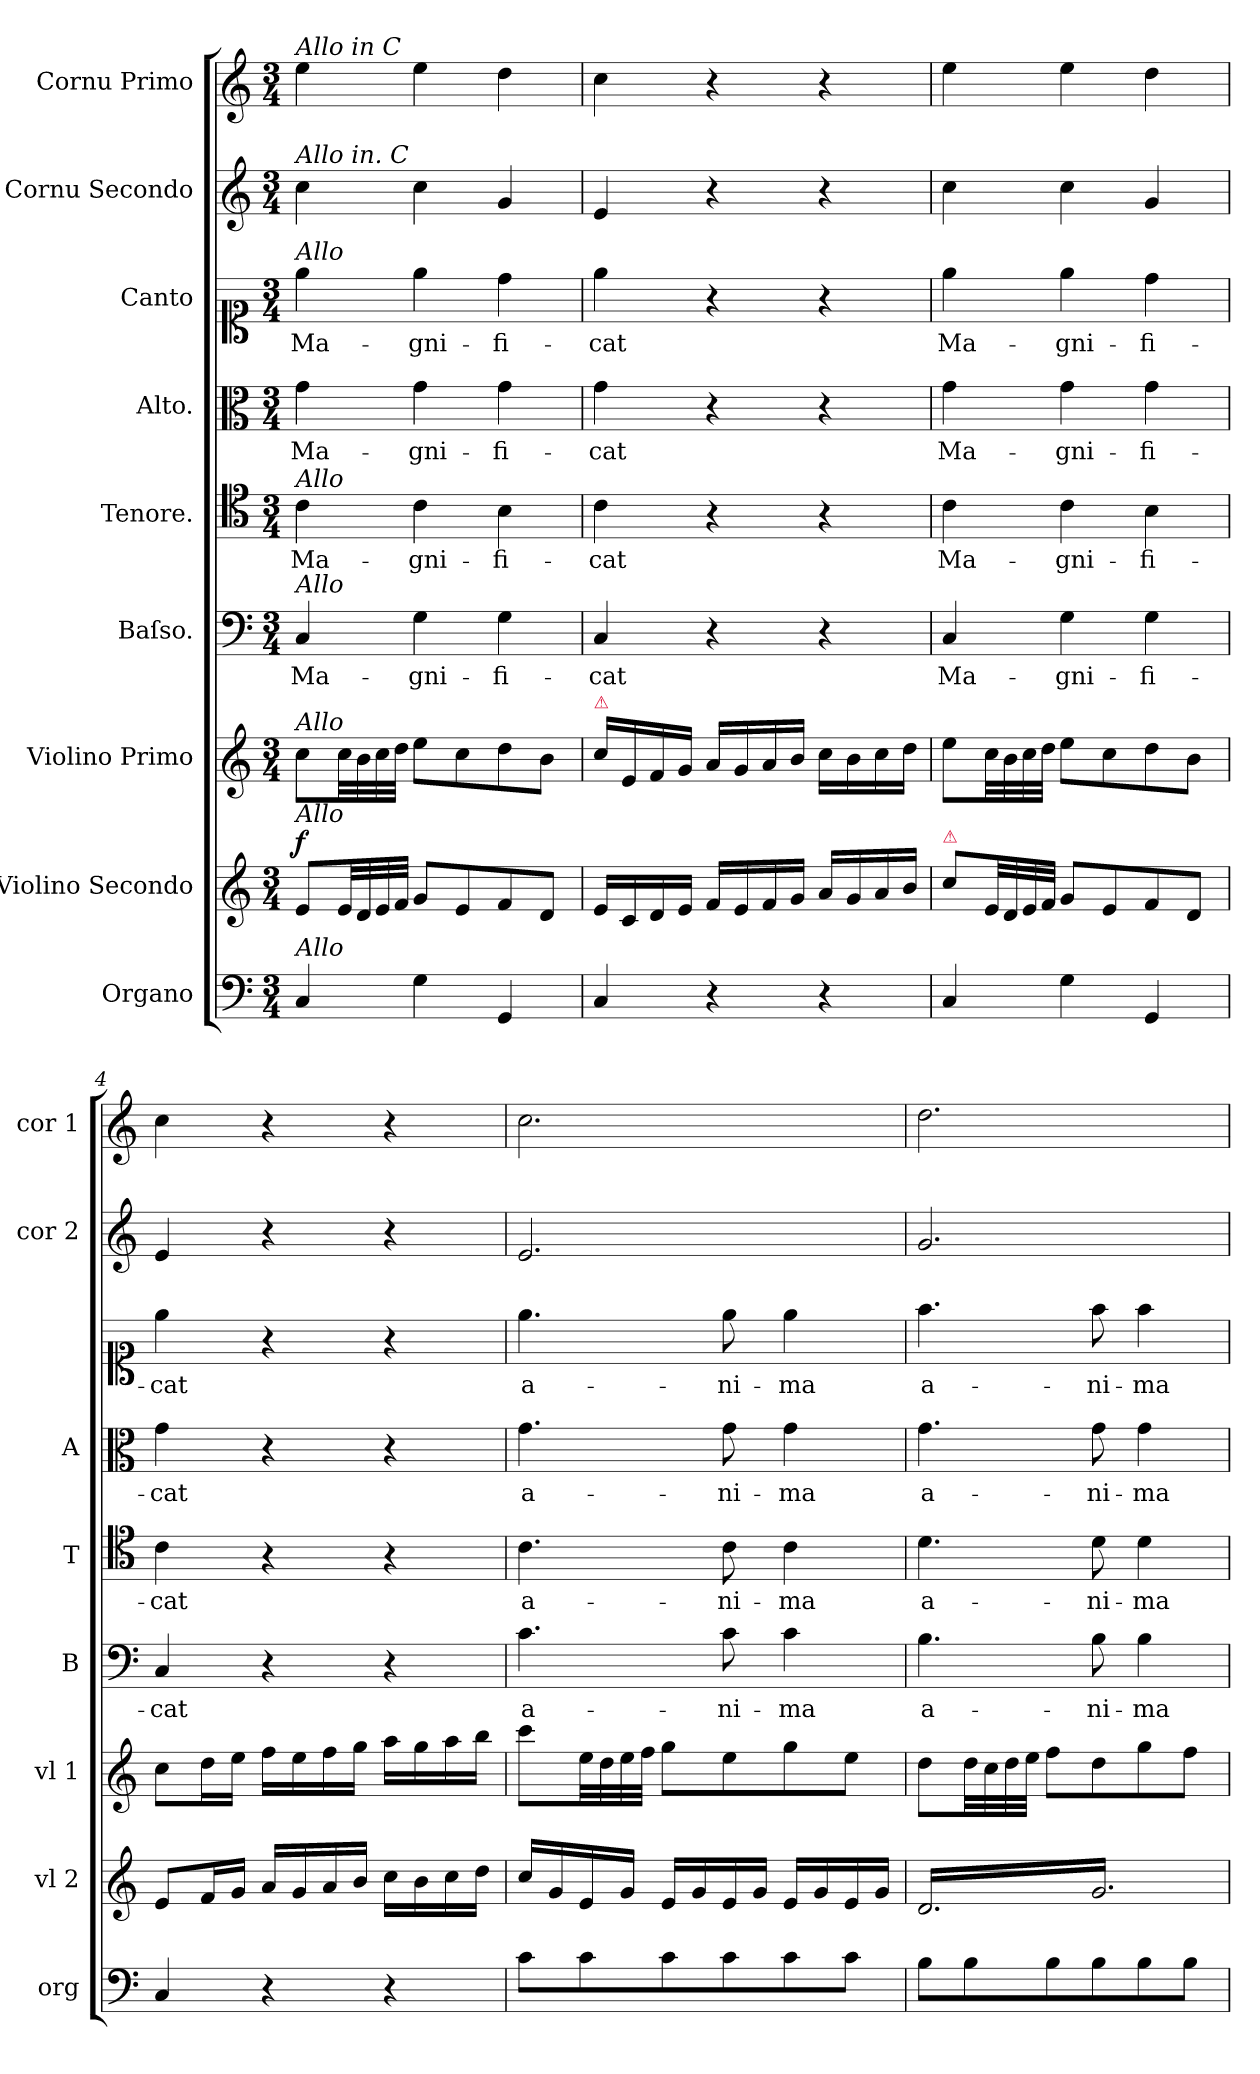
**kern	**kern	**dynam	**kern	**dynam	**kern	**text	**kern	**text	**kern	**text	**kern	**text	**kern	**kern
*part9	*part8	*part8	*part7	*part7	*part6	*part6	*part5	*part5	*part4	*part4	*part3	*part3	*part2	*part1
*staff9	*staff8	*staff8	*staff7	*staff7	*staff6	*staff6	*staff5	*staff5	*staff4	*staff4	*staff3	*staff3	*staff2	*staff1
*I"Organo	*I"Violino Secondo	*	*I"Violino Primo	*	*I"Baſso.	*	*I"Tenore.	*	*I"Alto.	*	*I"Canto	*	*I"Cornu Secondo	*I"Cornu Primo
*I'org	*I'vl 2	*	*I'vl 1	*	*I'B	*	*I'T	*	*I'A	*	*	*	*I'cor 2	*I'cor 1
*clefF4	*clefG2	*	*clefG2	*	*clefF4	*	*clefC4	*	*clefC3	*	*clefC1	*	*clefG2	*clefG2
*k[]	*k[]	*	*k[]	*	*k[]	*	*k[]	*	*k[]	*	*k[]	*	*k[]	*k[]
*C:	*C:	*	*C:	*	*C:	*	*C:	*	*C:	*	*C:	*	*C:	*C:
*M3/4	*M3/4	*	*M3/4	*	*M3/4	*	*M3/4	*	*M3/4	*	*M3/4	*	*M3/4	*M3/4
=1	=1	=1	=1	=1	=1	=1	=1	=1	=1	=1	=1	=1	=1	=1
!	!	!	!	!	!	!	!	!	!	!	!	!	!	!LO:TX:a:i:t=Allo in C
!	!	!	!	!	!	!	!	!	!	!	!	!	!LO:TX:a:i:t=Allo in. C	!
!	!	!	!	!	!	!	!	!	!	!	!LO:TX:a:i:t=Allo	!	!	!
!	!	!	!	!	!	!	!LO:TX:a:i:t=Allo	!	!	!	!	!	!	!
!	!	!	!	!	!LO:TX:a:i:t=Allo	!	!	!	!	!	!	!	!	!
!	!	!	!LO:TX:a:i:t=Allo	!	!	!	!	!	!	!	!	!	!	!
!	!LO:TX:a:i:t=Allo	!	!	!	!	!	!	!	!	!	!	!	!	!
!LO:TX:a:i:t=Allo	!	!	!	!	!	!	!	!	!	!	!	!	!	!
!	!	!LO:DY:a	!	!LO:DY:a	!	!	!	!	!	!	!	!	!	!
4C/	8e/L	f.	8cc\L	for.	4C/	Ma-	4c\	Ma-	4g\	Ma-	4ee\	Ma-	4cc\	4ee\
.	32e/LL	.	32cc\LL	.	.	.	.	.	.	.	.	.	.	.
.	32d/	.	32b\	.	.	.	.	.	.	.	.	.	.	.
.	32e/	.	32cc\	.	.	.	.	.	.	.	.	.	.	.
.	32f/JJJ	.	32dd\JJJ	.	.	.	.	.	.	.	.	.	.	.
4G\	8g/L	.	8ee\L	.	4G\	-gni-	4c\	-gni-	4g\	-gni-	4ee\	-gni-	4cc\	4ee\
.	8e/	.	8cc\	.	.	.	.	.	.	.	.	.	.	.
4GG/	8f/	.	8dd\	.	4G\	-fi-	4B\	-fi-	4g\	-fi-	4dd\	-fi-	4g/	4dd\
.	8d/J	.	8b\J	.	.	.	.	.	.	.	.	.	.	.
=2	=2	=2	=2	=2	=2	=2	=2	=2	=2	=2	=2	=2	=2	=2
!	!	!	!LO:TX:a:color=crimson:t=⚠	!	!	!	!	!	!	!	!	!	!	!
4C/	16e/LL	.	16cc\LL	.	4C/	-cat	4c\	-cat	4g\	-cat	4ee\	-cat	4e/	4cc\
.	16c/	.	16e/	.	.	.	.	.	.	.	.	.	.	.
.	16d/	.	16f/	.	.	.	.	.	.	.	.	.	.	.
.	16e/JJ	.	16g/JJ	.	.	.	.	.	.	.	.	.	.	.
4r	16f/LL	.	16a/LL	.	4r	.	4r	.	4r	.	4r	.	4r	4r
.	16e/	.	16g/	.	.	.	.	.	.	.	.	.	.	.
.	16f/	.	16a/	.	.	.	.	.	.	.	.	.	.	.
.	16g/JJ	.	16b/JJ	.	.	.	.	.	.	.	.	.	.	.
4r	16a/LL	.	16cc\LL	.	4r	.	4r	.	4r	.	4r	.	4r	4r
.	16g/	.	16b\	.	.	.	.	.	.	.	.	.	.	.
.	16a/	.	16cc\	.	.	.	.	.	.	.	.	.	.	.
.	16b/JJ	.	16dd\JJ	.	.	.	.	.	.	.	.	.	.	.
=3	=3	=3	=3	=3	=3	=3	=3	=3	=3	=3	=3	=3	=3	=3
!	!LO:TX:a:color=crimson:t=⚠	!	!	!	!	!	!	!	!	!	!	!	!	!
!	!	!	!	!	!	!LO:LY:i	!	!LO:LY:i	!	!LO:LY:i	!	!LO:LY:i	!	!
4C/	8cc\L	.	8ee\L	.	4C/	Ma-	4c\	Ma-	4g\	Ma-	4ee\	Ma-	4cc\	4ee\
.	32e/LL	.	32cc\LL	.	.	.	.	.	.	.	.	.	.	.
.	32d/	.	32b\	.	.	.	.	.	.	.	.	.	.	.
.	32e/	.	32cc\	.	.	.	.	.	.	.	.	.	.	.
.	32f/JJJ	.	32dd\JJJ	.	.	.	.	.	.	.	.	.	.	.
!	!	!	!	!	!	!LO:LY:i	!	!LO:LY:i	!	!LO:LY:i	!	!LO:LY:i	!	!
4G\	8g/L	.	8ee\L	.	4G\	-gni-	4c\	-gni-	4g\	-gni-	4ee\	-gni-	4cc\	4ee\
.	8e/	.	8cc\	.	.	.	.	.	.	.	.	.	.	.
!	!	!	!	!	!	!LO:LY:i	!	!LO:LY:i	!	!LO:LY:i	!	!LO:LY:i	!	!
4GG/	8f/	.	8dd\	.	4G\	-fi-	4B\	-fi-	4g\	-fi-	4dd\	-fi-	4g/	4dd\
.	8d/J	.	8b\J	.	.	.	.	.	.	.	.	.	.	.
=4	=4	=4	=4	=4	=4	=4	=4	=4	=4	=4	=4	=4	=4	=4
!	!	!	!	!	!	!LO:LY:i	!	!LO:LY:i	!	!LO:LY:i	!	!LO:LY:i	!	!
4C/	8e/L	.	8cc\L	.	4C/	-cat	4c\	-cat	4g\	-cat	4ee\	-cat	4e/	4cc\
.	16f/L	.	16dd\L	.	.	.	.	.	.	.	.	.	.	.
.	16g/JJ	.	16ee\JJ	.	.	.	.	.	.	.	.	.	.	.
4r	16a/LL	.	16ff\LL	.	4r	.	4r	.	4r	.	4r	.	4r	4r
.	16g/	.	16ee\	.	.	.	.	.	.	.	.	.	.	.
.	16a/	.	16ff\	.	.	.	.	.	.	.	.	.	.	.
.	16b/JJ	.	16gg\JJ	.	.	.	.	.	.	.	.	.	.	.
4r	16cc\LL	.	16aa\LL	.	4r	.	4r	.	4r	.	4r	.	4r	4r
.	16b\	.	16gg\	.	.	.	.	.	.	.	.	.	.	.
.	16cc\	.	16aa\	.	.	.	.	.	.	.	.	.	.	.
.	16dd\JJ	.	16bb\JJ	.	.	.	.	.	.	.	.	.	.	.
=5	=5	=5	=5	=5	=5	=5	=5	=5	=5	=5	=5	=5	=5	=5
8c\L	16cc/LL	.	8ccc\L	.	4.c\	a-	4.c\	a-	4.g\	a-	4.ee\	a-	2.e/	2.cc\
.	16g/	.	.	.	.	.	.	.	.	.	.	.	.	.
8c\	16e/	.	32ee\LL	.	.	.	.	.	.	.	.	.	.	.
.	.	.	32dd\	.	.	.	.	.	.	.	.	.	.	.
.	16g/JJ	.	32ee\	.	.	.	.	.	.	.	.	.	.	.
.	.	.	32ff\JJJ	.	.	.	.	.	.	.	.	.	.	.
8c\	16e/LL	.	8gg\L	.	.	.	.	.	.	.	.	.	.	.
.	16g/	.	.	.	.	.	.	.	.	.	.	.	.	.
8c\	16e/	.	8ee\	.	8c\	-ni-	8c\	-ni-	8g\	-ni-	8ee\	-ni-	.	.
.	16g/JJ	.	.	.	.	.	.	.	.	.	.	.	.	.
8c\	16e/LL	.	8gg\	.	4c\	-ma	4c\	-ma	4g\	-ma	4ee\	-ma	.	.
.	16g/	.	.	.	.	.	.	.	.	.	.	.	.	.
8c\J	16e/	.	8ee\J	.	.	.	.	.	.	.	.	.	.	.
.	16g/JJ	.	.	.	.	.	.	.	.	.	.	.	.	.
=6	=6	=6	=6	=6	=6	=6	=6	=6	=6	=6	=6	=6	=6	=6
!	!	!	!	!	!	!	!	!LO:LY:i	!	!LO:LY:i	!	!LO:LY:i	!	!
*	*tremolo	*	*	*	*	*	*	*	*	*	*	*	*	*
8B\L	16d/LL	.	8dd\L	.	4.B\	a-	4.d\	a-	4.g\	a-	4.ff\	a-	2.g/	2.dd\
.	16g/	.	.	.	.	.	.	.	.	.	.	.	.	.
8B\	16d/	.	32dd\LL	.	.	.	.	.	.	.	.	.	.	.
.	.	.	32cc\	.	.	.	.	.	.	.	.	.	.	.
.	16g/	.	32dd\	.	.	.	.	.	.	.	.	.	.	.
.	.	.	32ee\JJJ	.	.	.	.	.	.	.	.	.	.	.
8B\	16d/	.	8ff\L	.	.	.	.	.	.	.	.	.	.	.
.	16g/	.	.	.	.	.	.	.	.	.	.	.	.	.
!	!	!	!	!	!	!	!	!LO:LY:i	!	!LO:LY:i	!	!LO:LY:i	!	!
8B\	16d/	.	8dd\	.	8B\	-ni-	8d\	-ni-	8g\	-ni-	8ff\	-ni-	.	.
.	16g/	.	.	.	.	.	.	.	.	.	.	.	.	.
!	!	!	!	!	!	!	!	!LO:LY:i	!	!LO:LY:i	!	!LO:LY:i	!	!
8B\	16d/	.	8gg\	.	4B\	-ma	4d\	-ma	4g\	-ma	4ff\	-ma	.	.
.	16g/	.	.	.	.	.	.	.	.	.	.	.	.	.
8B\J	16d/	.	8ff\J	.	.	.	.	.	.	.	.	.	.	.
.	16g/JJ	.	.	.	.	.	.	.	.	.	.	.	.	.
*	*Xtremolo	*	*	*	*	*	*	*	*	*	*	*	*	*
.	.	.	.	.	.	.	.	.	.	.	.	.	.	.
.	.	.	.	.	.	.	.	.	.	.	.	.	.	.
.	.	.	.	.	.	.	.	.	.	.	.	.	.	.
.	.	.	.	.	.	.	.	.	.	.	.	.	.	.
.	.	.	.	.	.	.	.	.	.	.	.	.	.	.
.	.	.	.	.	.	.	.	.	.	.	.	.	.	.
=	=	=	=	=	=	=	=	=	=	=	=	=	=	=
*-	*-	*-	*-	*-	*-	*-	*-	*-	*-	*-	*-	*-	*-	*-
